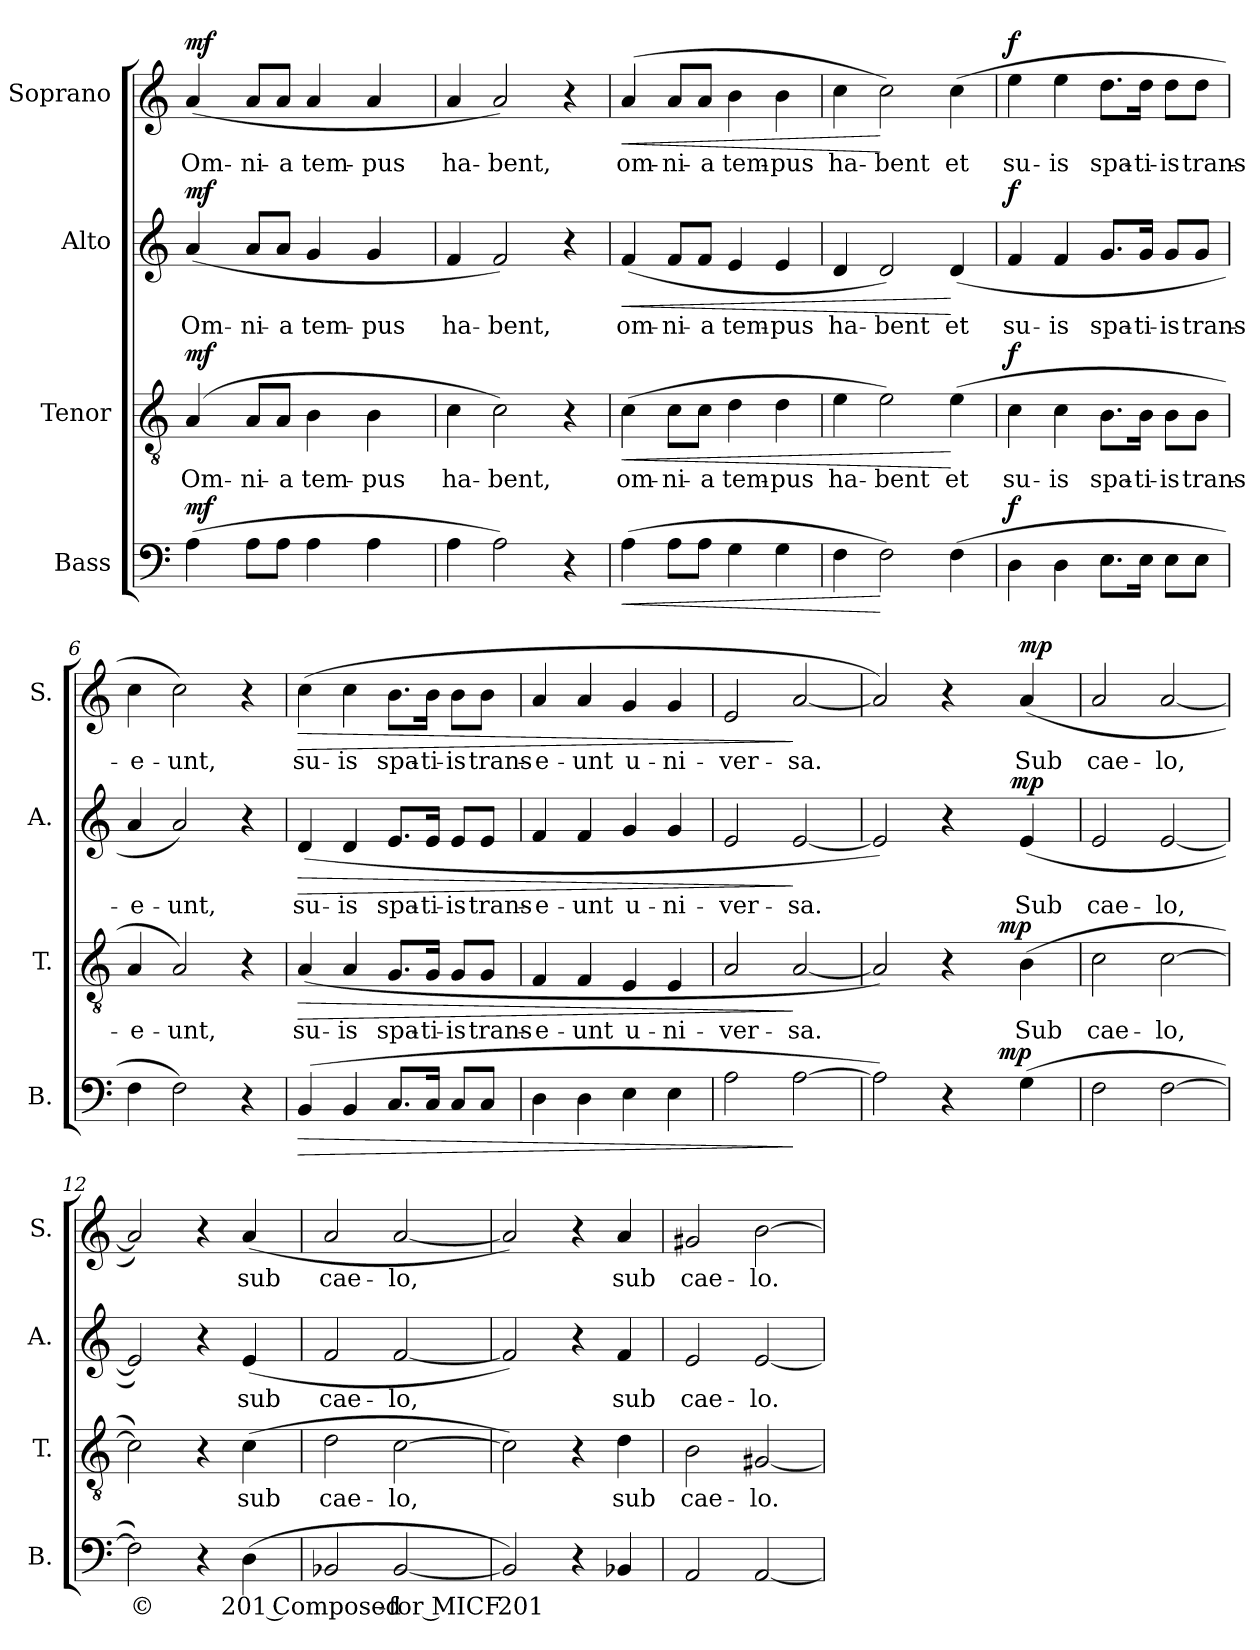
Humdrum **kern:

**kern	**text	**dynam	**kern	**text	**dynam	**kern	**text	**dynam	**kern	**text	**dynam
*part4	*part4	*part4	*part3	*part3	*part3	*part2	*part2	*part2	*part1	*part1	*part1
*staff4	*staff4	*staff4	*staff3	*staff3	*staff3	*staff2	*staff2	*staff2	*staff1	*staff1	*staff1
*I"Bass	*	*	*I"Tenor	*	*	*I"Alto	*	*	*I"Soprano	*	*
*I'B.	*	*	*I'T.	*	*	*I'A.	*	*	*I'S.	*	*
!!LO:PB:g=z
*stria5	*	*	*stria5	*	*	*stria5	*	*	*stria5	*	*
*clefF4	*	*	*clefGv2	*	*	*clefG2	*	*	*clefG2	*	*
=1	=1	=1	=1	=1	=1	=1	=1	=1	=1	=1	=1
!	!	!LO:DY:a	!	!LO:LY:b:cj	!LO:DY:a	!	!LO:LY:a:cj	!LO:DY:a	!	!LO:LY:b:cj	!LO:DY:a
*	*	*	*	*	*	*	*	*	*^	*	*
(>4A\	.	mf	(>4A/	Om-	mf	(<4a/	Om-	mf	(<4a/	16.ryy	Om-	mf
*	*	*	*	*	*	*	*	*	*MM78	*	*	*
.	.	.	.	.	.	.	.	.	.	2ryy	.	.
!	!	!	!	!LO:LY:b:cj	!	!	!LO:LY:a:cj	!	!	!	!LO:LY:b:cj	!
8A\L	.	.	8A/L	-ni-	.	8a/L	-ni-	.	8a/L	.	-ni-	.
!	!	!	!	!LO:LY:b:cj	!	!	!LO:LY:a:cj	!	!	!	!LO:LY:b:cj	!
8A\J	.	.	8A/J	-a	.	8a/J	-a	.	8a/J	.	-a	.
!	!	!	!	!LO:LY:b:cj	!	!	!LO:LY:a:cj	!	!	!	!LO:LY:b:cj	!
4A\	.	.	4B\	tem-	.	4g/	tem-	.	4a/	.	tem-	.
.	.	.	.	.	.	.	.	.	.	4ryy	.	.
!	!	!	!	!LO:LY:b:cj	!	!	!LO:LY:a:cj	!	!	!	!LO:LY:b:cj	!
4A\	.	.	4B\	-pus	.	4g/	-pus	.	4a/	.	-pus	.
.	.	.	.	.	.	.	.	.	.	8ryy	.	.
.	.	.	.	.	.	.	.	.	.	32ryy	.	.
=2	=2	=2	=2	=2	=2	=2	=2	=2	=2	=2	=2	=2
!	!	!	!	!LO:LY:b:cj	!	!	!LO:LY:a:cj	!	!	!	!LO:LY:b:cj	!
*	*	*	*	*	*	*	*	*	*v	*v	*	*
4A\	.	.	4c\	ha-	.	4f/	ha-	.	4a/	ha-	.
!	!	!	!	!LO:LY:b:cj	!	!	!LO:LY:a:cj	!	!	!LO:LY:b:cj	!
2A\)	.	.	2c\)	-bent,	.	2f/)	-bent,	.	2a/)	-bent,	.
4r	.	.	4r	.	.	4r	.	.	4r	.	.
=3	=3	=3	=3	=3	=3	=3	=3	=3	=3	=3	=3
!	!	!LO:HP:b	!	!LO:LY:b:cj	!LO:HP:b	!	!LO:LY:a:cj	!LO:HP:b	!	!LO:LY:b:cj	!LO:HP:b
(>4A\	.	<	(>4c\	om-	<	(<4f/	om-	<	(>4a/	om-	<
!	!	!	!	!LO:LY:b:cj	!	!	!LO:LY:a:cj	!	!	!LO:LY:b:cj	!
8A\L	.	.	8c\L	-ni-	.	8f/L	-ni-	.	8a/L	-ni-	.
!	!	!	!	!LO:LY:b:cj	!	!	!LO:LY:a:cj	!	!	!LO:LY:b:cj	!
8A\J	.	.	8c\J	-a	.	8f/J	-a	.	8a/J	-a	.
!	!	!	!	!LO:LY:b:cj	!	!	!LO:LY:a:cj	!	!	!LO:LY:b:cj	!
4G\	.	.	4d\	tem-	.	4e/	tem-	.	4b\	tem-	.
!	!	!	!	!LO:LY:b:cj	!	!	!LO:LY:a:cj	!	!	!LO:LY:b:cj	!
4G\	.	.	4d\	-pus	.	4e/	-pus	.	4b\	-pus	.
=4	=4	=4	=4	=4	=4	=4	=4	=4	=4	=4	=4
!	!	!	!	!LO:LY:b:cj	!	!	!LO:LY:a:cj	!	!	!LO:LY:b:cj	!
4F\	.	.	4e\	ha-	.	4d/	ha-	.	4cc\	ha-	.
!	!	!	!	!LO:LY:b:cj	!	!	!LO:LY:a:cj	!	!	!LO:LY:b:cj	!
2F\)	.	[	2e\)	-bent	.	2d/)	-bent	.	2cc\)	-bent	[
!	!	!	!	!LO:LY:b:cj	!	!	!LO:LY:a:cj	!	!	!LO:LY:b:cj	!
(<4F\	.	.	(<4e\	et	[	(>4d/	et	[	(<4cc\	et	.
!!LO:LB:g=z
=5	=5	=5	=5	=5	=5	=5	=5	=5	=5	=5	=5
!	!	!LO:DY:a	!	!LO:LY:b:cj	!LO:DY:a	!	!LO:LY:a:cj	!LO:DY:a	!	!LO:LY:b:cj	!LO:DY:a
4D\	.	f	4c\	su-	f	4f/	su-	f	4ee\	su-	f
!	!	!	!	!LO:LY:b:cj	!	!	!LO:LY:a:cj	!	!	!LO:LY:b:cj	!
4D\	.	.	4c\	-is	.	4f/	-is	.	4ee\	-is	.
!	!	!	!	!LO:LY:b:cj	!	!	!LO:LY:a:cj	!	!	!LO:LY:b:cj	!
8.E\L	.	.	8.B\L	spa-	.	8.g/L	spa-	.	8.dd\L	spa-	.
!	!	!	!	!LO:LY:b:cj	!	!	!LO:LY:a:cj	!	!	!LO:LY:b:cj	!
16E\J	.	.	16B\J	-ti-	.	16g/J	-ti-	.	16dd\J	-ti-	.
!	!	!	!	!LO:LY:b:cj	!	!	!LO:LY:a:cj	!	!	!LO:LY:b:cj	!
8E\L	.	.	8B\L	-is	.	8g/L	-is	.	8dd\L	-is	.
!	!	!	!	!LO:LY:b:cj	!	!	!LO:LY:a:cj	!	!	!LO:LY:b:cj	!
8E\J	.	.	8B\J	trans-	.	8g/J	trans-	.	8dd\J	trans-	.
=6	=6	=6	=6	=6	=6	=6	=6	=6	=6	=6	=6
!	!	!	!	!LO:LY:b:cj	!	!	!LO:LY:a:cj	!	!	!LO:LY:b:cj	!
4F\	.	.	4A/	-e-	.	4a/	-e-	.	4cc\	-e-	.
!	!	!	!	!LO:LY:b:cj	!	!	!LO:LY:a:cj	!	!	!LO:LY:b:cj	!
2F\)	.	.	2A/)	-unt,	.	2a/)	-unt,	.	2cc\)	-unt,	.
4r	.	.	4r	.	.	4r	.	.	4r	.	.
=7	=7	=7	=7	=7	=7	=7	=7	=7	=7	=7	=7
!	!	!LO:HP:b	!	!LO:LY:b:cj	!LO:HP:b	!	!LO:LY:a:cj	!LO:HP:b	!	!LO:LY:b:cj	!LO:HP:b
(<4BB/	.	>	(>4A/	su-	>	(>4d/	su-	>	(<4cc\	su-	>
!	!	!	!	!LO:LY:b:cj	!	!	!LO:LY:a:cj	!	!	!LO:LY:b:cj	!
4BB/	.	.	4A/	-is	.	4d/	-is	.	4cc\	-is	.
!	!	!	!	!LO:LY:b:cj	!	!	!LO:LY:a:cj	!	!	!LO:LY:b:cj	!
8.C/L	.	.	8.G/L	spa-	.	8.e/L	spa-	.	8.b\L	spa-	.
!	!	!	!	!LO:LY:b:cj	!	!	!LO:LY:a:cj	!	!	!LO:LY:b:cj	!
16C/J	.	.	16G/J	-ti-	.	16e/J	-ti-	.	16b\J	-ti-	.
!	!	!	!	!LO:LY:b:cj	!	!	!LO:LY:a:cj	!	!	!LO:LY:b:cj	!
8C/L	.	.	8G/L	-is	.	8e/L	-is	.	8b\L	-is	.
!	!	!	!	!LO:LY:b:cj	!	!	!LO:LY:a:cj	!	!	!LO:LY:b:cj	!
8C/J	.	.	8G/J	trans-	.	8e/J	trans-	.	8b\J	trans-	.
=8	=8	=8	=8	=8	=8	=8	=8	=8	=8	=8	=8
!	!	!	!	!LO:LY:b:cj	!	!	!LO:LY:a:cj	!	!	!LO:LY:b:cj	!
4D\	.	.	4F/	-e-	.	4f/	-e-	.	4a/	-e-	.
!	!	!	!	!LO:LY:b:cj	!	!	!LO:LY:a:cj	!	!	!LO:LY:b:cj	!
4D\	.	.	4F/	-unt	.	4f/	-unt	.	4a/	-unt	.
!	!	!	!	!LO:LY:b:cj	!	!	!LO:LY:a:cj	!	!	!LO:LY:b:cj	!
4E\	.	.	4E/	u-	.	4g/	u-	.	4g/	u-	.
!	!	!	!	!LO:LY:b:cj	!	!	!LO:LY:a:cj	!	!	!LO:LY:b:cj	!
4E\	.	.	4E/	-ni-	.	4g/	-ni-	.	4g/	-ni-	.
=9	=9	=9	=9	=9	=9	=9	=9	=9	=9	=9	=9
!	!	!	!	!LO:LY:b:cj	!	!	!LO:LY:a:cj	!	!	!LO:LY:b:cj	!
2A\	.	.	2A/	-ver-	.	2e/	-ver-	.	2e/	-ver-	.
!	!	!	!	!LO:LY:b:cj	!	!	!LO:LY:a:cj	!	!	!LO:LY:b:cj	!
[<2A\	.	]	[>2A/	-sa.	]	[>2e/	-sa.	]	[>2a/	-sa.	]
!!LO:LB:g=z
=10	=10	=10	=10	=10	=10	=10	=10	=10	=10	=10	=10
*^	*	*	*^	*	*	*^	*	*	*	*	*
2A\])	2ryy	.	.	2A/])	2ryy	.	.	2e/])	2ryy	.	.	2a/])	.	.
4r	8ryy	.	.	4r	8ryy	.	.	4r	8...ryy	.	.	4r	.	.
.	16ryy	.	.	.	16ryy	.	.	.	.	.	.	.	.	.
.	64ryy	.	.	.	64ryy	.	.	.	.	.	.	.	.	.
!	!	!	!LO:DY:a	!	!	!	!LO:DY:a	!	!	!	!	!	!	!
.	4ryy	.	mp	.	4ryy	.	mp	.	.	.	.	.	.	.
!	!	!	!	!	!	!	!	!	!	!	!LO:DY:a	!	!	!
.	.	.	.	.	.	.	.	.	4ryy	.	mp	.	.	.
!	!	!	!	!	!	!LO:LY:b:cj	!	!	!	!LO:LY:a:cj	!	!	!LO:LY:b:cj	!LO:DY:a
(>4G\	.	.	.	(>4B\	.	Sub	.	(<4e/	.	Sub	.	(<4a/	Sub	mp
.	32.ryy	.	.	.	32.ryy	.	.	.	.	.	.	.	.	.
.	.	.	.	.	.	.	.	.	64ryy	.	.	.	.	.
=11	=11	=11	=11	=11	=11	=11	=11	=11	=11	=11	=11	=11	=11	=11
!	!	!	!	!	!	!LO:LY:b:cj	!	!	!	!LO:LY:a:cj	!	!	!LO:LY:b:cj	!
*v	*v	*	*	*	*	*	*	*v	*v	*	*	*	*	*
*	*	*	*v	*v	*	*	*	*	*	*	*	*
2F\	.	.	2c\	cae-	.	2e/	cae-	.	2a/	cae-	.
!	!	!	!	!LO:LY:b:cj	!	!	!LO:LY:a:cj	!	!	!LO:LY:b:cj	!
[>2F\	.	.	[>2c\	-lo,	.	[<2e/	-lo,	.	[<2a/	-lo,	.
=12	=12	=12	=12	=12	=12	=12	=12	=12	=12	=12	=12
!	!LO:LY:b	!	!	!	!	!	!	!	!	!	!
2F\])	-©	.	2c\])	.	.	2e/])	.	.	2a/])	.	.
4r	.	.	4r	.	.	4r	.	.	4r	.	.
!	!LO:LY:b:rj	!	!	!LO:LY:b:cj	!	!	!LO:LY:a:cj	!	!	!LO:LY:b:cj	!
(>4D\	201 Composed-	.	(>4c\	sub	.	(<4e/	sub	.	(<4a/	sub	.
=13	=13	=13	=13	=13	=13	=13	=13	=13	=13	=13	=13
!	!	!	!	!LO:LY:b:cj	!	!	!LO:LY:a:cj	!	!	!LO:LY:b:cj	!
2BB-X/	.	.	2d\	cae-	.	2f/	cae-	.	2a/	cae-	.
!	!LO:LY:b:rj	!	!	!LO:LY:b:cj	!	!	!LO:LY:a:cj	!	!	!LO:LY:b:cj	!
[<2BB-/	-for MICF	.	[>2c\	-lo,	.	[<2f/	-lo,	.	[<2a/	-lo,	.
=14	=14	=14	=14	=14	=14	=14	=14	=14	=14	=14	=14
!	!LO:LY:b:rj	!	!	!	!	!	!	!	!	!	!
2BB-/])	201	.	2c\])	.	.	2f/])	.	.	2a/])	.	.
4r	.	.	4r	.	.	4r	.	.	4r	.	.
!	!	!	!	!LO:LY:b:cj	!	!	!LO:LY:a:cj	!	!	!LO:LY:b:cj	!
4BB-X/	.	.	4d\	sub	.	4f/	sub	.	4a/	sub	.
=15	=15	=15	=15	=15	=15	=15	=15	=15	=15	=15	=15
!	!	!	!	!LO:LY:b:cj	!	!	!LO:LY:a:cj	!	!	!LO:LY:b:cj	!
2AA/	.	.	2B\	cae-	.	2e/	cae-	.	2g#X/	cae-	.
!	!	!	!	!LO:LY:b:cj	!	!	!LO:LY:a:cj	!	!	!LO:LY:b:cj	!
[<2AA/	.	.	[<2G#X/	-lo.	.	[<2e/	-lo.	.	[>2b\	-lo.	.
=	=	=	=	=	=	=	=	=	=	=	=
*-	*-	*-	*-	*-	*-	*-	*-	*-	*-	*-	*-
